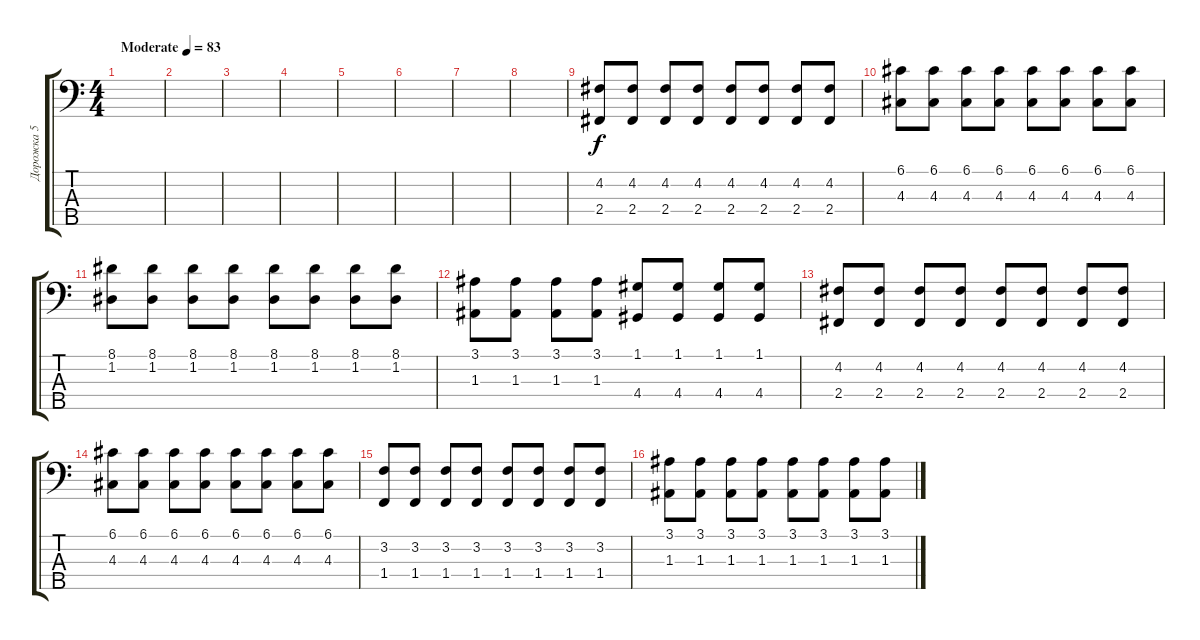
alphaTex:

\track ("Дорожка 5" "Дорожка 5") {instrument fretlessbass}
\staff {score tabs}
\tuning (G2 D2 A1 E1 B0) {hide}
\ts (4 4)
\tempo (83 "Moderate")
\clef f4
\ks c
|
|
|
|
|
|
|
|
(4.2 2.4).8 (4.2 2.4).8 (4.2 2.4).8 (4.2 2.4).8 (4.2 2.4).8 (4.2 2.4).8 (4.2 2.4).8 (4.2 2.4).8 |
(6.1 4.3).8 (6.1 4.3).8 (6.1 4.3).8 (6.1 4.3).8 (6.1 4.3).8 (6.1 4.3).8 (6.1 4.3).8 (6.1 4.3).8 |
(8.1 1.2).8 (8.1 1.2).8 (8.1 1.2).8 (8.1 1.2).8 (8.1 1.2).8 (8.1 1.2).8 (8.1 1.2).8 (8.1 1.2).8 |
(3.1 1.3).8 (3.1 1.3).8 (3.1 1.3).8 (3.1 1.3).8 (1.1 4.4).8 (1.1 4.4).8 (1.1 4.4).8 (1.1 4.4).8 |
(4.2 2.4).8 (4.2 2.4).8 (4.2 2.4).8 (4.2 2.4).8 (4.2 2.4).8 (4.2 2.4).8 (4.2 2.4).8 (4.2 2.4).8 |
(6.1 4.3).8 (6.1 4.3).8 (6.1 4.3).8 (6.1 4.3).8 (6.1 4.3).8 (6.1 4.3).8 (6.1 4.3).8 (6.1 4.3).8 |
(3.2 1.4).8 (3.2 1.4).8 (3.2 1.4).8 (3.2 1.4).8 (3.2 1.4).8 (3.2 1.4).8 (3.2 1.4).8 (3.2 1.4).8 |
(3.1 1.3).8 (3.1 1.3).8 (3.1 1.3).8 (3.1 1.3).8 (3.1 1.3).8 (3.1 1.3).8 (3.1 1.3).8 (3.1 1.3).8
